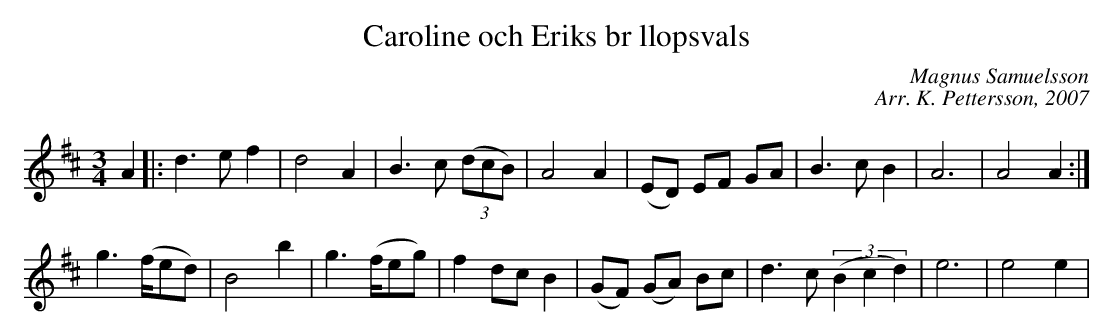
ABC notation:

X:1
T: Caroline och Eriks br llopsvals
C: Magnus Samuelsson
C: Arr. K. Pettersson, 2007
M: 3/4
L: 1/4
K: D
V:1
A |: d>ef | d2A | B>c ((3d/c/B/) | A2A | (E/D/) E/F/ G/A/ | B>cB | A3 | A2A :|
g>(f/e/d/) | B2b | g>(f/e/g/) | fd/c/B | (G/F/) (G/A/) B/c/ | d>c((3Bcd) | e3 | e2e |
